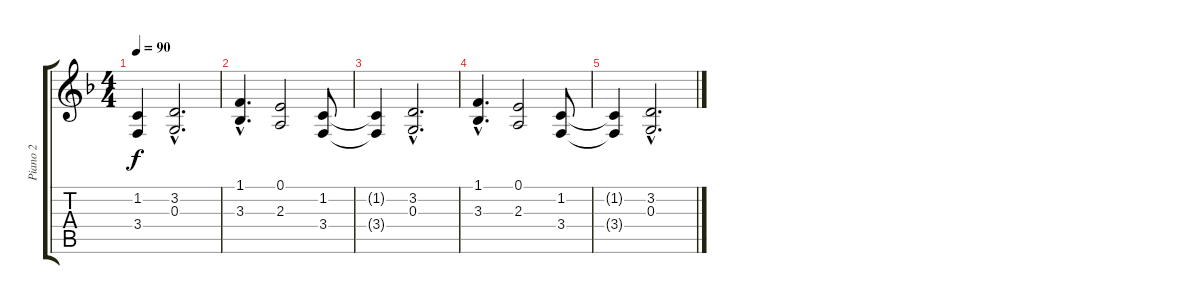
\track ("Piano 2" "Piano 2") {instrument electricgrandpiano}
\staff {score tabs}
\tuning (E4 B3 G3 D3 A2 E2) {hide}
\ts (4 4)
\tempo 90
\clef g2
\ks f
(1.2{t} 3.4{t}).4{dy f} (3.2{hac} 0.3{hac}).2{d} |
(1.1{hac} 3.3{hac}).4{d} (0.1 2.3).2 (1.2 3.4).8 |
(1.2{t} 3.4{t}).4 (3.2{hac} 0.3{hac}).2{d} |
(1.1{hac} 3.3{hac}).4{d} (0.1 2.3).2 (1.2 3.4).8 |
(1.2{t} 3.4{t}).4 (3.2{hac} 0.3{hac}).2{d}
